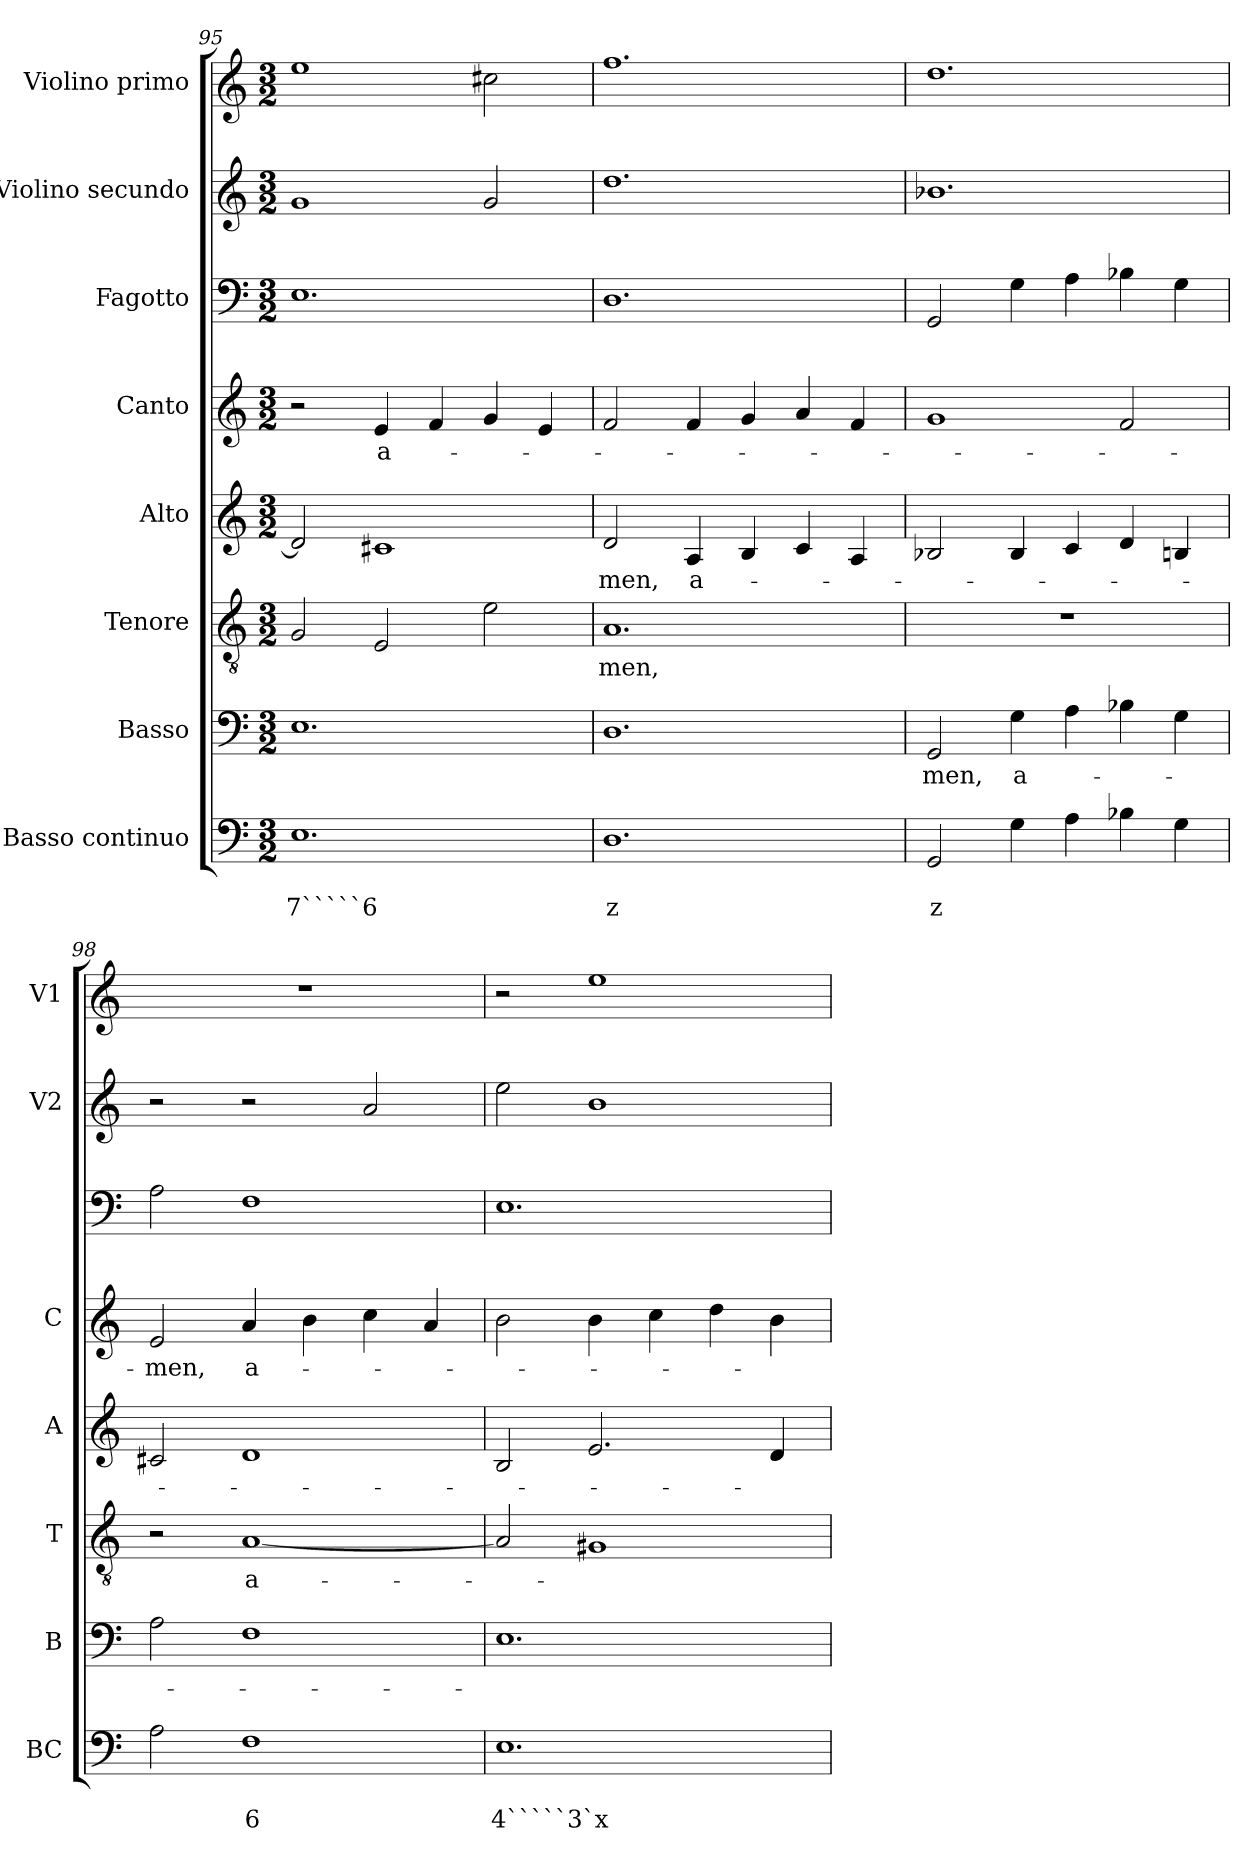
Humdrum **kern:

**kern	**text	**text	**kern	**text	**kern	**text	**kern	**text	**kern	**text	**kern	**kern	**kern
*part8	*part8	*part8	*part7	*part7	*part6	*part6	*part5	*part5	*part4	*part4	*part3	*part2	*part1
*staff8	*staff8	*staff8	*staff7	*staff7	*staff6	*staff6	*staff5	*staff5	*staff4	*staff4	*staff3	*staff2	*staff1
*I"Basso continuo	*	*	*I"Basso	*	*I"Tenore	*	*I"Alto	*	*I"Canto	*	*I"Fagotto	*I"Violino secundo	*I"Violino primo
*I'BC	*	*	*I'B	*	*I'T	*	*I'A	*	*I'C	*	*	*I'V2	*I'V1
*clefF4	*	*	*clefF4	*	*clefGv2	*	*clefG2	*	*clefG2	*	*clefF4	*clefG2	*clefG2
*k[]	*	*	*k[]	*	*k[]	*	*k[]	*	*k[]	*	*k[]	*k[]	*k[]
*C:	*	*	*C:	*	*C:	*	*C:	*	*C:	*	*C:	*C:	*C:
*M3/2	*	*	*M3/2	*	*M3/2	*	*M3/2	*	*M3/2	*	*M3/2	*M3/2	*M3/2
=95	=95	=95	=95	=95	=95	=95	=95	=95	=95	=95	=95	=95	=95
!	!	!LO:LY:b	!	!	!	!	!	!	!	!	!	!	!
1.E	.	7`````6	1.E	.	2G/	.	2d/]	.	2r	.	1.E	1g	1ee
!	!	!	!	!	!	!	!	!	!	!LO:LY:b	!	!	!
.	.	.	.	.	2E/	.	1c#X	.	4e/	a-	.	.	.
.	.	.	.	.	.	.	.	.	4f/	.	.	.	.
.	.	.	.	.	2e\	.	.	.	4g/	.	.	2g/	2cc#X\
.	.	.	.	.	.	.	.	.	4e/	.	.	.	.
=96	=96	=96	=96	=96	=96	=96	=96	=96	=96	=96	=96	=96	=96
!	!	!LO:LY:b	!	!	!	!LO:LY:b	!	!LO:LY:b	!	!	!	!	!
1.D	.	z	1.D	.	1.A	-men,	2d/	-men,	2f/	.	1.D	1.dd	1.ff
!	!	!	!	!	!	!	!	!LO:LY:b	!	!	!	!	!
.	.	.	.	.	.	.	4A/	a-	4f/	.	.	.	.
.	.	.	.	.	.	.	4B/	.	4g/	.	.	.	.
.	.	.	.	.	.	.	4c/	.	4a/	.	.	.	.
.	.	.	.	.	.	.	4A/	.	4f/	.	.	.	.
=97	=97	=97	=97	=97	=97	=97	=97	=97	=97	=97	=97	=97	=97
!	!	!LO:LY:b	!	!LO:LY:b	!	!	!	!	!	!	!	!	!
2GG/	.	z	2GG/	-men,	1.r	.	2B-X/	.	1g	.	2GG/	1.b-X	1.dd
!	!	!	!	!LO:LY:b	!	!	!	!	!	!	!	!	!
4G\	.	.	4G\	a-	.	.	4B-/	.	.	.	4G\	.	.
4A\	.	.	4A\	.	.	.	4c/	.	.	.	4A\	.	.
4B-X\	.	.	4B-X\	.	.	.	4d/	.	2f/	.	4B-X\	.	.
4G\	.	.	4G\	.	.	.	4Bn/	.	.	.	4G\	.	.
!!LO:LB:g=z
=98	=98	=98	=98	=98	=98	=98	=98	=98	=98	=98	=98	=98	=98
!	!	!	!	!	!	!	!	!	!	!LO:LY:b	!	!	!
2A\	.	.	2A\	.	2r	.	2c#X/	.	2e/	-men,	2A\	2r	1.r
!	!	!LO:LY:b	!	!	!	!LO:LY:b	!	!	!	!LO:LY:b	!	!	!
1F	.	6	1F	.	[1A	a-	1d	.	4a/	a-	1F	2r	.
.	.	.	.	.	.	.	.	.	4b\	.	.	.	.
.	.	.	.	.	.	.	.	.	4cc\	.	.	2a/	.
.	.	.	.	.	.	.	.	.	4a/	.	.	.	.
=99	=99	=99	=99	=99	=99	=99	=99	=99	=99	=99	=99	=99	=99
!	!	!LO:LY:b	!	!	!	!	!	!	!	!	!	!	!
1.E	.	4`````3`x	1.E	.	2A/]	.	2B/	.	2b\	.	1.E	2ee\	2r
.	.	.	.	.	1G#X	.	2.e/	.	4b\	.	.	1b	1ee
.	.	.	.	.	.	.	.	.	4cc\	.	.	.	.
.	.	.	.	.	.	.	.	.	4dd\	.	.	.	.
.	.	.	.	.	.	.	4d/	.	4b\	.	.	.	.
=	=	=	=	=	=	=	=	=	=	=	=	=	=
*-	*-	*-	*-	*-	*-	*-	*-	*-	*-	*-	*-	*-	*-
